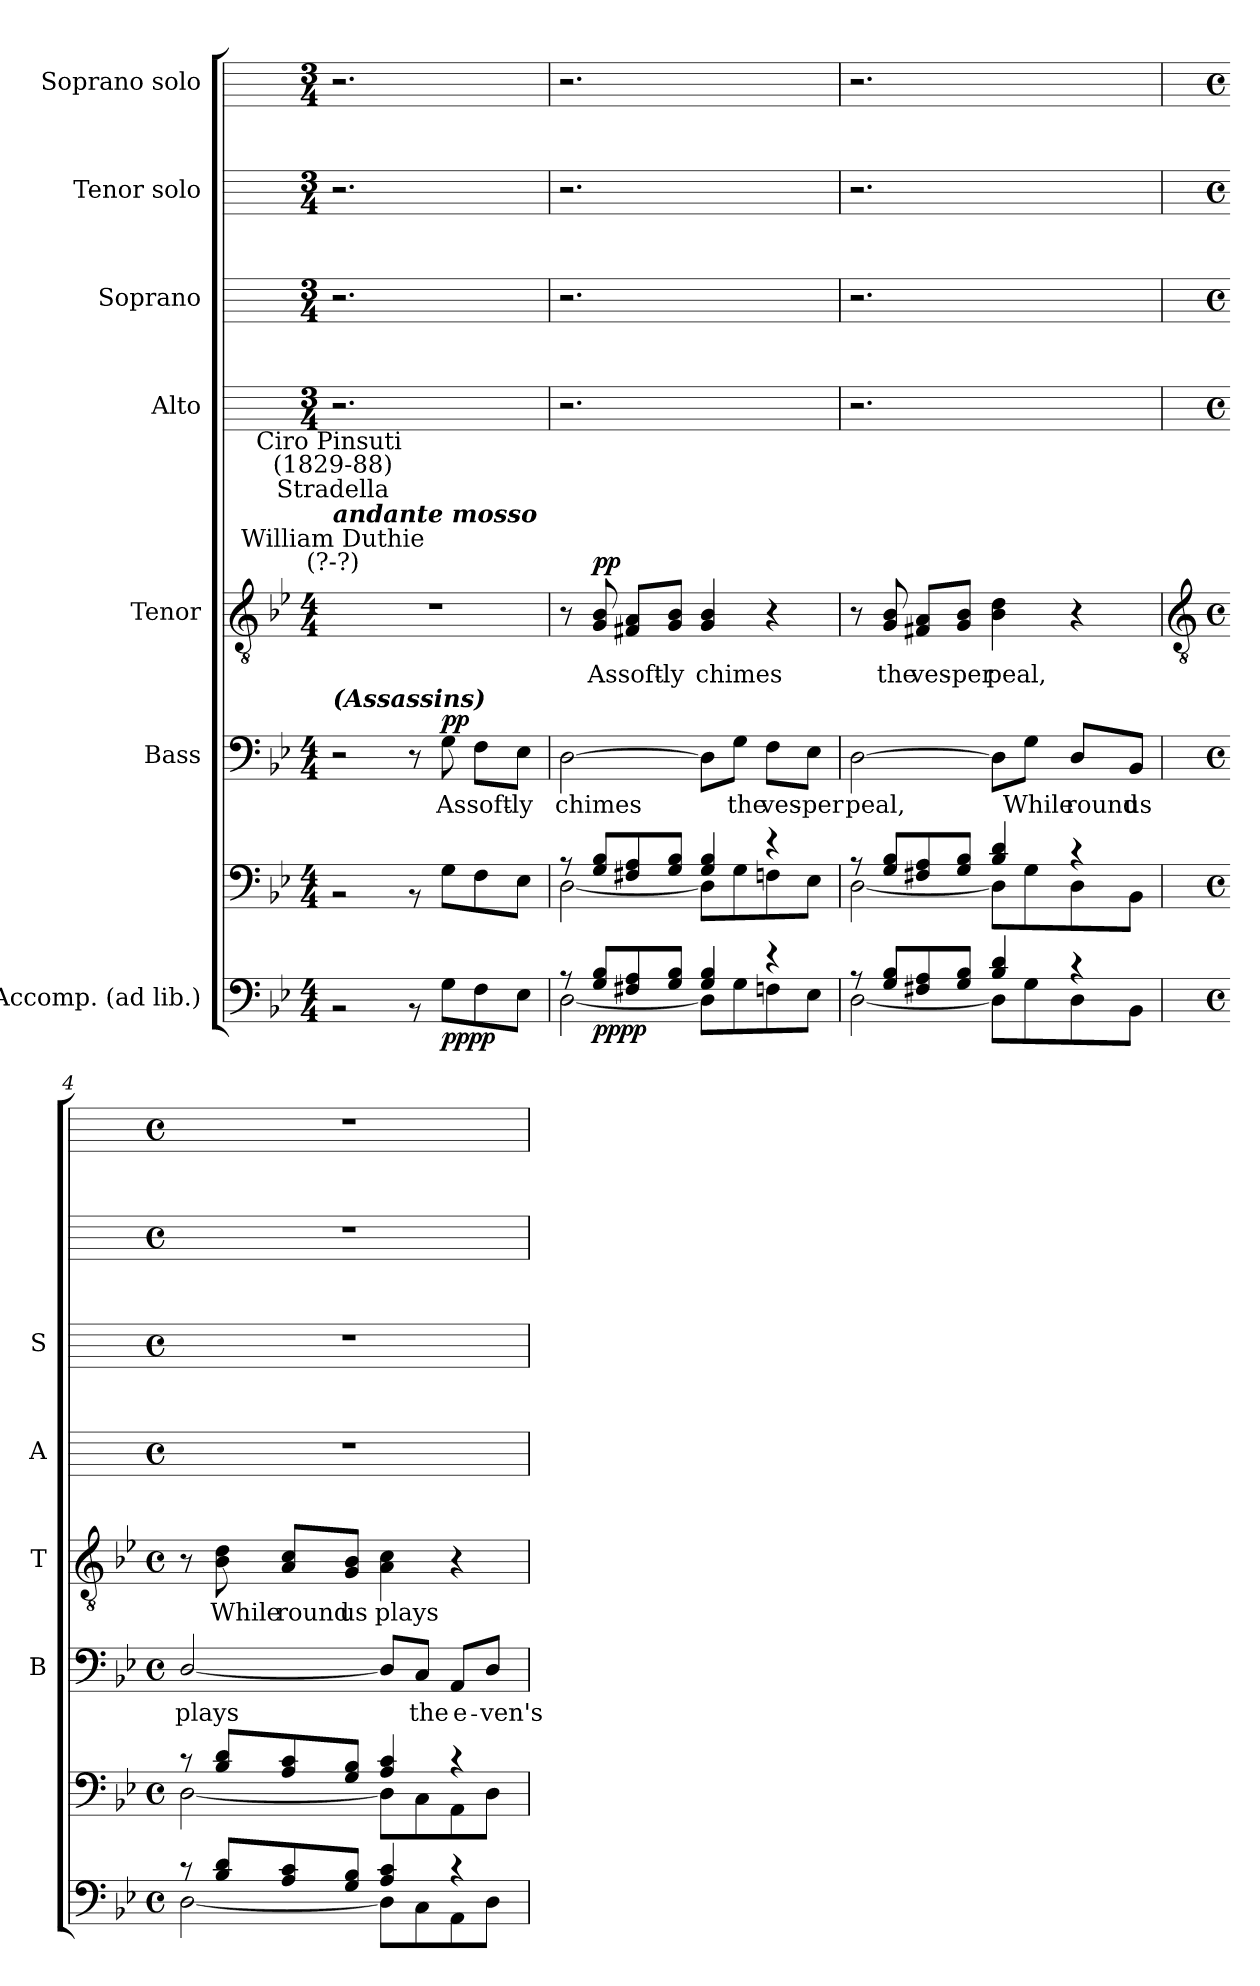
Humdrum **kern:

**kern	**kern	**dynam	**kern	**text	**dynam	**kern	**text	**dynam	**kern	**kern	**kern	**kern
*part7	*part7	*part7	*part6	*part6	*part6	*part5	*part5	*part5	*part4	*part3	*part2	*part1
*staff8	*staff7	*staff7/8	*staff6	*staff6	*staff6	*staff5	*staff5	*staff5	*staff4	*staff3	*staff2	*staff1
*I"Accomp. (ad lib.)	*	*	*I"Bass	*	*	*I"Tenor	*	*	*I"Alto	*I"Soprano	*I"Tenor solo	*I"Soprano solo
*	*	*	*I'B	*	*	*I'T	*	*	*I'A	*I'S	*	*
*	*clefF4	*	*clefF4	*	*	*clefGv2	*	*	*	*	*	*
*k[b-e-]	*k[b-e-]	*	*k[b-e-]	*	*	*k[b-e-]	*	*	*	*	*	*
*B-:	*B-:	*	*B-:	*	*	*B-:	*	*	*	*	*	*
*M4/4	*M4/4	*	*M4/4	*	*	*M4/4	*	*	*M3/4	*M3/4	*M3/4	*M3/4
=1	=1	=1	=1	=1	=1	=1	=1	=1	=1	=1	=1	=1
*^	*^	*	*	*	*	*	*	*	*	*	*	*
!	!	!	!	!	!	!	!	!LO:TX:a:cj:t=William Duthie\n(?-?)	!	!	!	!	!	!
!	!	!	!	!	!	!	!	!LO:TX:a:Bi:t=andante mosso	!	!	!	!	!	!
!	!	!	!	!	!	!	!	!LO:TX:a:cj:t=Stradella	!	!	!	!	!	!
!	!	!	!	!	!	!	!	!LO:TX:a:cj:t=Ciro Pinsuti \n(1829-88)	!	!	!	!	!	!
!	!	!	!	!	!LO:TX:a:Bi:t=(Assassins)	!	!	!	!	!	!	!	!	!
1ryy	2r	1ryy	2r	.	2r	.	.	1r	.	.	2.r	2.r	2.r	2.r
.	8r	.	8r	.	8r	.	.	.	.	.	.	.	.	.
!	!	!	!	!LO:DY:b=2	!	!LO:LY:b	!	!	!	!	!	!	!	!
!	!	!	!	!LO:DY:n=1:b	!	!	!LO:DY:b	!	!	!	!	!	!	!
.	8G\L	.	8G\L	pp pp	8G\	As	pp	.	.	.	.	.	.	.
!	!	!	!	!	!	!LO:LY:b	!	!	!	!	!	!	!	!
.	8F\	.	8F\	.	8F\L	soft-	.	.	.	.	4ryy	4ryy	4ryy	4ryy
!	!	!	!	!	!	!LO:LY:b	!	!	!	!	!	!	!	!
.	8E-\J	.	8E-\J	.	8E-\J	-ly	.	.	.	.	.	.	.	.
=2	=2	=2	=2	=2	=2	=2	=2	=2	=2	=2	=2	=2	=2	=2
!	!	!	!	!	!	!LO:LY:b	!	!	!	!	!	!	!	!
8r	[2D\	8r	[2D\	.	[2D	chimes	.	8r	.	.	2.r	2.r	2.r	2.r
!	!	!	!	!LO:DY:b=2	!	!	!	!	!LO:LY:b	!	!	!	!	!
!	!	!	!	!LO:DY:n=1:b	!	!	!	!	!	!LO:DY:b	!	!	!	!
8G/ 8B-/L	.	8G/ 8B-/L	.	pp pp	.	.	.	8G 8B-	As	pp	.	.	.	.
!	!	!	!	!	!	!	!	!	!LO:LY:b	!	!	!	!	!
8F#X/ 8A/	.	8F#X/ 8A/	.	.	.	.	.	8F#X/ 8A/L	soft-	.	.	.	.	.
!	!	!	!	!	!	!	!	!	!LO:LY:b	!	!	!	!	!
8G/ 8B-/J	.	8G/ 8B-/J	.	.	.	.	.	8G/ 8B-/J	-ly	.	.	.	.	.
!	!	!	!	!	!	!	!	!	!LO:LY:b	!	!	!	!	!
4G/ 4B-/	8D\L]	4G/ 4B-/	8D\L]	.	8D\L]	.	.	4G 4B-	chimes	.	.	.	.	.
!	!	!	!	!	!	!LO:LY:b	!	!	!	!	!	!	!	!
.	8G\	.	8G\	.	8G\J	the	.	.	.	.	.	.	.	.
!	!	!	!	!	!	!LO:LY:b	!	!	!	!	!	!	!	!
4r	8Fn\	4r	8Fn\	.	8F\L	ves-	.	4r	.	.	4ryy	4ryy	4ryy	4ryy
!	!	!	!	!	!	!LO:LY:b	!	!	!	!	!	!	!	!
.	8E-\J	.	8E-\J	.	8E-\J	-per	.	.	.	.	.	.	.	.
=3	=3	=3	=3	=3	=3	=3	=3	=3	=3	=3	=3	=3	=3	=3
!	!	!	!	!	!	!LO:LY:b	!	!	!	!	!	!	!	!
8r	[2D\	8r	[2D\	.	[2D	peal,	.	8r	.	.	2.r	2.r	2.r	2.r
!	!	!	!	!	!	!	!	!	!LO:LY:b	!	!	!	!	!
8G/ 8B-/L	.	8G/ 8B-/L	.	.	.	.	.	8G 8B-	the	.	.	.	.	.
!	!	!	!	!	!	!	!	!	!LO:LY:b	!	!	!	!	!
8F#X/ 8A/	.	8F#X/ 8A/	.	.	.	.	.	8F#X/ 8A/L	ves-	.	.	.	.	.
!	!	!	!	!	!	!	!	!	!LO:LY:b	!	!	!	!	!
8G/ 8B-/J	.	8G/ 8B-/J	.	.	.	.	.	8G/ 8B-/J	-per	.	.	.	.	.
!	!	!	!	!	!	!	!	!	!LO:LY:b	!	!	!	!	!
4B-/ 4d/	8D\L]	4B-/ 4d/	8D\L]	.	8D\L]	.	.	4B- 4d	peal,	.	.	.	.	.
!	!	!	!	!	!	!LO:LY:b	!	!	!	!	!	!	!	!
.	8G\	.	8G\	.	8G\J	While	.	.	.	.	.	.	.	.
!	!	!	!	!	!	!LO:LY:b	!	!	!	!	!	!	!	!
4r	8D\	4r	8D\	.	8D/L	round	.	4r	.	.	4ryy	4ryy	4ryy	4ryy
!	!	!	!	!	!	!LO:LY:b	!	!	!	!	!	!	!	!
.	8BB-\J	.	8BB-\J	.	8BB-/J	us	.	.	.	.	.	.	.	.
!!LO:LB:g=z
=4	=4	=4	=4	=4	=4	=4	=4	=4	=4	=4	=4	=4	=4	=4
*	*	*	*	*	*	*	*	*clefGv2	*	*	*	*	*	*
*M4/4	*	*M4/4	*	*	*M4/4	*	*	*M4/4	*	*	*M4/4	*M4/4	*M4/4	*M4/4
*met(c)	*	*met(c)	*	*	*met(c)	*	*	*met(c)	*	*	*met(c)	*met(c)	*met(c)	*met(c)
!	!	!	!	!	!	!LO:LY:b	!	!	!	!	!	!	!	!
8r	[2D\	8r	[2D\	.	[2D/	plays	.	8r	.	.	1r	1r	1r	1r
!	!	!	!	!	!	!	!	!	!LO:LY:b	!	!	!	!	!
8B-/ 8d/L	.	8B-/ 8d/L	.	.	.	.	.	8B- 8d	While	.	.	.	.	.
!	!	!	!	!	!	!	!	!	!LO:LY:b	!	!	!	!	!
8A/ 8c/	.	8A/ 8c/	.	.	.	.	.	8A/ 8c/L	round	.	.	.	.	.
!	!	!	!	!	!	!	!	!	!LO:LY:b	!	!	!	!	!
8G/ 8B-/J	.	8G/ 8B-/J	.	.	.	.	.	8G/ 8B-/J	us	.	.	.	.	.
!	!	!	!	!	!	!	!	!	!LO:LY:b	!	!	!	!	!
4A/ 4c/	8D/L]	4A/ 4c/	8D/L]	.	8D/L]	.	.	4A 4c	plays	.	.	.	.	.
!	!	!	!	!	!	!LO:LY:b	!	!	!	!	!	!	!	!
.	8C\	.	8C\	.	8C/J	the	.	.	.	.	.	.	.	.
!	!	!	!	!	!	!LO:LY:b	!	!	!	!	!	!	!	!
4r	8AA\	4r	8AA\	.	8AA/L	e-	.	4r	.	.	.	.	.	.
!	!	!	!	!	!	!LO:LY:b	!	!	!	!	!	!	!	!
.	8D\J	.	8D\J	.	8D/J	-ven's	.	.	.	.	.	.	.	.
*v	*v	*	*	*	*	*	*	*	*	*	*	*	*	*
*	*v	*v	*	*	*	*	*	*	*	*	*	*	*
=	=	=	=	=	=	=	=	=	=	=	=	=
*-	*-	*-	*-	*-	*-	*-	*-	*-	*-	*-	*-	*-
